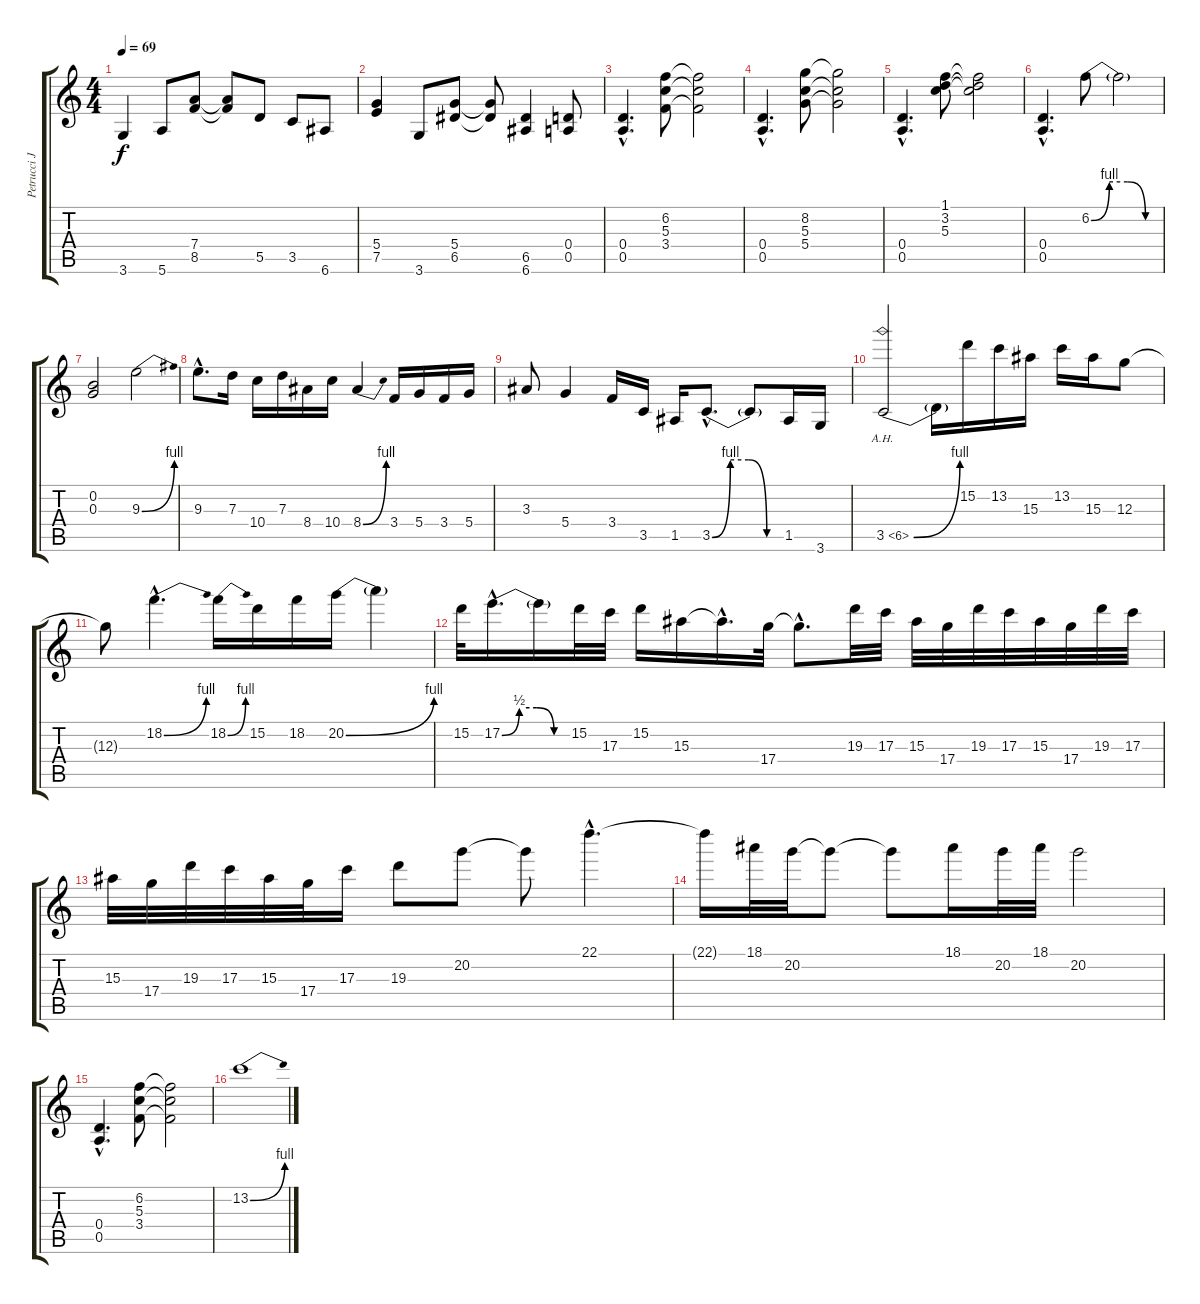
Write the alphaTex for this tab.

\track ("Petrucci John" "Petrucci J") {instrument distortionguitar}
\staff {score tabs}
\tuning (E4 B3 G3 D3 A2 E2) {hide}
\ts (4 4)
\tempo 69
\clef g2
\ks c
3.6.4{dy f} 5.6.8 (7.4 8.5).8 (7.4{t} 8.5{t}).8 5.5.8 3.5.8 6.6.8 |
(5.4 7.5).4 3.6.8 (5.4 6.5).8 (5.4{t} 6.5{t}).8 (6.5 6.6).4 (0.4 0.5).8 |
(0.4{hac} 0.5{hac}).4{d} (6.2 5.3 3.4).8 (6.2{t} 5.3{t} 3.4{t}).2 |
(0.4{hac} 0.5{hac}).4{d} (8.2 5.3 5.4).8 (8.2{t} 5.3{t} 5.4{t}).2 |
(0.4{hac} 0.5{hac}).4{d} (1.1 3.2 5.3).8 (1.1{t} 3.2{t} 5.3{t}).2 |
(0.4{hac} 0.5{hac}).4{d} 6.2{be (custom 0 0 15 4 30 4 45 0 60 0)}.8 6.2{t}.2 |
(0.2 0.3).2 9.3{be (bend 0 0 60 4)}.2 |
9.3{hac}.8{d} 7.3.16 10.4.16 7.3.16 8.4.16 10.4.16 8.4{be (bend 0 0 60 4)}.4 3.4.16 5.4.16 3.4.16 5.4.16 |
3.3.8 5.4.4 3.4.16 3.5.16 1.5.16 3.5{be (custom 0 0 15 4 30 4 45 0 60 0) hac}.8{d} 3.5{t}.8 1.5.16 3.6.16 |
3.5{be (bend 0 0 60 4) ah 3}.2 3.5{t}.16 15.2.16 13.2.16 15.3.16 13.2.16 15.3.16 12.3.8 |
12.3{t}.8 18.2{be (bend 0 0 60 4) hac}.4{d} 18.2{be (bend 0 0 60 4)}.16 15.2.16 18.2.16 20.2{be (bend 0 0 60 4)}.16 20.2{t}.4 |
15.2.32 17.2{be (custom 0 0 15 2 30 2 45 0 60 0) hac}.16{d} 17.2{t}.16 15.2.32 17.3.32 15.2.16 15.3.16 15.3{hac t}.16{d} 17.4.32 17.4{hac t}.8{d} 19.3.32 17.3.32 15.3.32 17.4.32 19.3.32 17.3.32 15.3.32 17.4.32 19.3.32 17.3.32 |
15.3.32 17.4.32 19.3.32 17.3.32 15.3.32 17.4.32 17.3.16 19.3.8 20.2.8 20.2{t}.8 22.1{hac}.4{d} |
22.1{t}.16 18.1.32 20.2.32 20.2{t}.8 20.2{t}.8 18.1.16 20.2.32 18.1.32 20.2.2 |
(0.4{hac} 0.5{hac}).4{d} (6.2 5.3 3.4).8 (6.2{t} 5.3{t} 3.4{t}).2 |
13.2{be (bend 0 0 60 4)}.1
